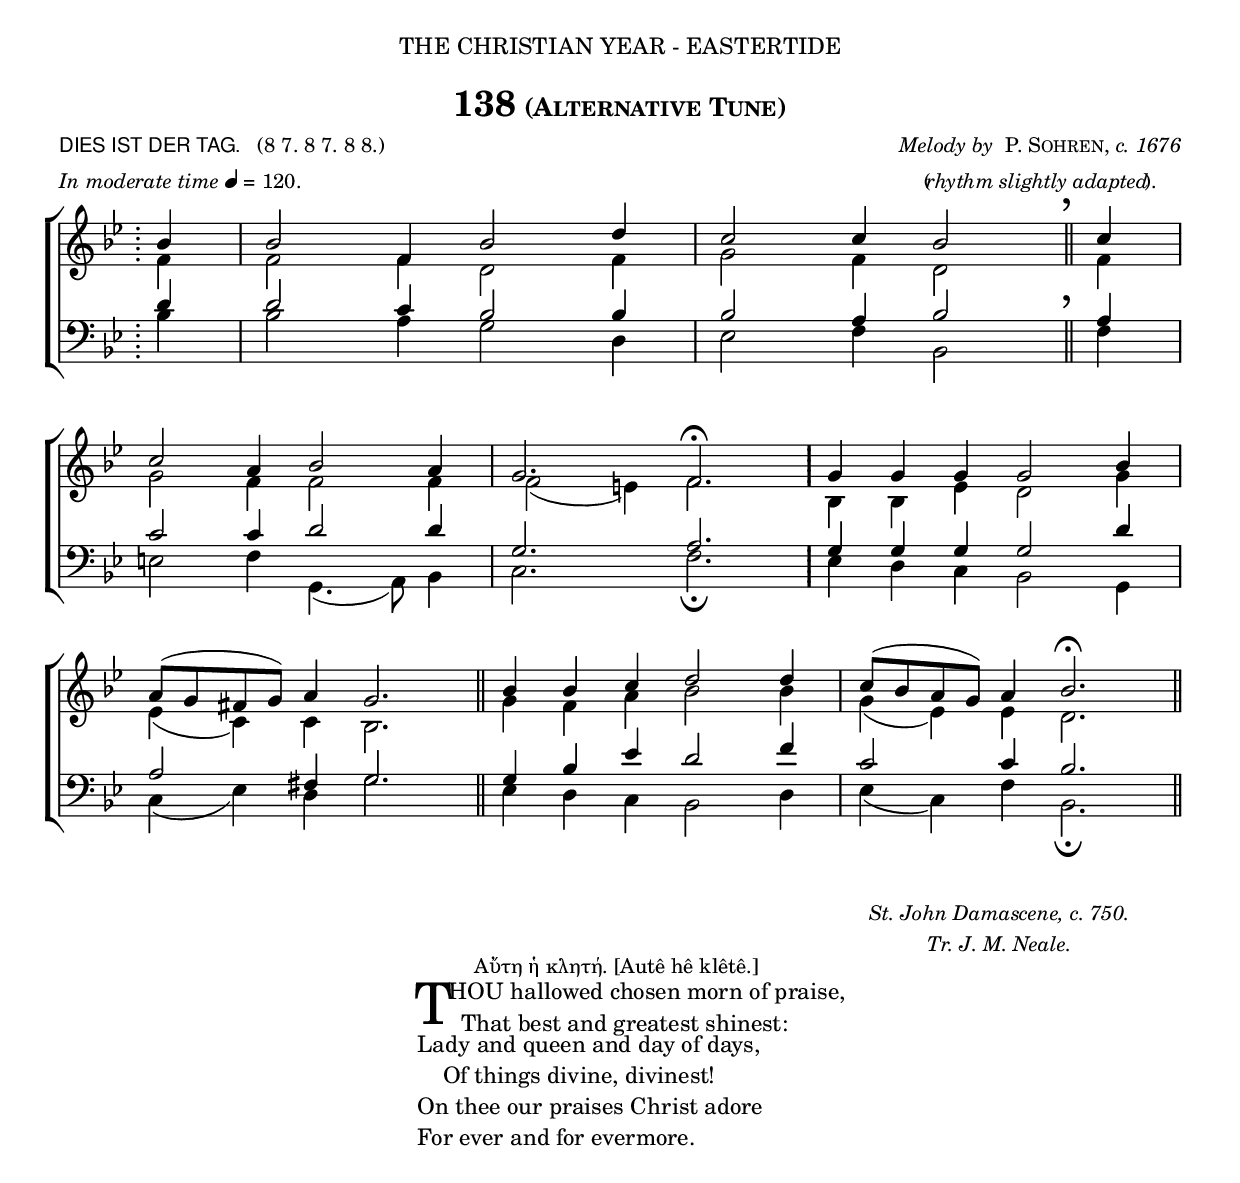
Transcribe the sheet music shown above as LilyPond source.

%%%% 225.png
%%%% Hymn 138 Alternative Tune. Dies ist der tag.  Thou hallowed chosen morn of praise
%%%% Rev 3.

\version "2.10"

\header {

  dedication = \markup { \center-align { "THE CHRISTIAN YEAR - EASTERTIDE"

        \hspace #0.1 }} 

  title = \markup { "138" \large \smallCaps "(Alternative Tune)" }

  meter = \markup { \small {\column {  \line { \sans {"DIES IST DER TAG."} \hspace #1 \roman {"(8 7. 8 7. 8 8.)" }}
                                       \line { \italic {In moderate time} \general-align #Y #DOWN \note #"4" #0.5 = 120.}
                                  }
                  }}
 
  arranger =  \markup { \small {\center-align {
                            \line { \italic "Melody by " \smallCaps "P. Sohren," \italic "c. 1676" }
                            \line { "(" \hspace #-1 \italic "rhythm slightly adapted" \hspace #-1 ")." }
                } } }

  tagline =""

}

%%%%%%%%%%%%%%%%%%%%%%%%%%%% Macros

%%% generates the breathmarks
breathmark = { \override Score.RehearsalMark #'break-visibility = #begin-of-line-invisible
	\override Score.RehearsalMark #'Y-offset = #'4.0
	\override Score.RehearsalMark #'X-offset = #'-0.5
	\mark \markup {\fontsize #4 ","}
}


%%% prints a repeat sign glyph comprising 4 dots. Used only to begin a repeat at the start of a piece where \bar ":" does not work      
fdstartrepeat =  {\once \override Staff.BarLine #'stencil = #ly:text-interface::print 
                  \once \override Staff.BarLine #'text = \markup  { \line { \hspace #0 \override #'(baseline-skip . 1.0) 
                                                                    \raise #1.4 \column { \with-color #black { 
                                                                    \fontsize #2 . \fontsize #2 . \fontsize #2 . \fontsize #2 .} }
                  } }   
                 \bar "|:"}
                 
%%% prints a repeat sign glyph comprising 4 dots and two thin bars
fdendrepeat = {\once \override Staff.BarLine #'stencil = #ly:text-interface::print 
                \once \override Staff.BarLine #'text = \markup  {  \line { \raise #1.4 \override #'(baseline-skip . 1.0)  \column { \with-color #black {  \fontsize #2 . \fontsize #2 . \fontsize #2 . \fontsize #2 .} }
                                                                   \hspace #-1 \filled-box #'(0 . 0.15) #'(-2 . 2) #0
                                                                   \hspace #-0.9 \filled-box #'(0 . 0.15) #'(-2 . 2) #0
        } }     
        \bar "||"} 


              
%%%%%%%%%%%%%%%%%%%%%%%%% end of macro definitions

%%% SATB voices

global = {
  \time 3/2
  \key bes \major
  \set Staff.midiInstrument = "church organ"
}

soprano = \relative c' { 
  \tag #'repeatpart { \fdstartrepeat \partial 4 bes'4 | bes2 f4 bes2 d4 | c2 c4 bes2 \breathmark \bar "||" c4 | \break
  c2 a4 bes2 a4 | g2. f2.^\fermata \fdendrepeat } \tag #'remainder { g4 g g g2 bes4 | \break
  a8([ g fis g]) a4 g2. \bar "||" bes4 bes c d2 d4 | c8([ bes a g]) a4 bes2. ^\fermata \bar "||" }
}

alto = \relative c' { 
  \tag #'repeatpart { \fdstartrepeat f4 | f2 f4 d2 f4 | g2 f4 d2 \bar "||" f4 | \break
  g2 f4 f2 f4 | f2( e4) f2. \fdendrepeat } \tag #'remainder { bes,4 bes ees d2 g4 | \break
  ees4( c) c bes2. \bar "||" g'4 f a bes2 bes4 | g4( ees) ees d2. \bar "||" }
}

tenor = \relative c { \clef bass
  \tag #'repeatpart { \fdstartrepeat d'4 | d2 c4 bes2 bes4 | bes2 a4 bes2 \bar "||" a4 | \break
  c2 c4 d2 d4 | g,2. a2. \fdendrepeat } \tag #'remainder { g4 g g g2 d'4 | \break
  a2 fis4 g2. \bar "||" g4 bes ees d2 f4 | c2 c4 bes2. \bar "||" }
}

bass = \relative c { \clef bass
  \tag #'repeatpart { \fdstartrepeat bes'4 | bes2 a4 g2 d4 | ees2 f4 bes,2 \bar "||" f'4 | \break
  e2 f4 g,4.( a8) bes4 | c2. f2. _\fermata \fdendrepeat } \tag #'remainder { ees4 d c bes2 g4 | \break
  c4( ees) d g2. \bar "||" ees4 d c bes2 d4 | ees4( c) f bes,2. _\fermata \bar "||"  }
}


#(ly:set-option 'point-and-click #f)


\paper {
  #(set-paper-size "a4")
%  annotate-spacing = ##t
  print-page-number = ##f
  ragged-last-bottom = ##t
  ragged-bottom = ##t
}

\book {

\score{
\new ChoirStaff 
<<
  \context Staff = upper << 
        \context Voice = sopranos { \voiceOne \global \soprano }
        \context Voice = altos    { \voiceTwo \global \alto }

                              >>
  \context Staff = lower <<
        \context Voice = tenors { \voiceOne \global \tenor }
        \context Voice = basses { \voiceTwo \global \bass }
                              >>
>>
\layout {
        indent=0
        \context { \Score \remove "Bar_number_engraver" }
        \context { \Staff \remove "Time_signature_engraver" }
        \context { \Score \remove "Mark_engraver"  }
        \context { \Staff \consists "Mark_engraver"  }
        } %% close layout

} %%% end score bracket

%%% A separate score block to unfold repeats and generate Hymn Midi     

\score{
\new ChoirStaff 
<<
  \context Staff = upper << 
        \context Voice = sopranos { \voiceOne \global \keepWithTag #'repeatpart \soprano \soprano }
        \context Voice = altos    { \voiceTwo \global \keepWithTag #'repeatpart \alto \alto }
                              >>
  \context Staff = lower <<
        \context Voice = tenors { \voiceOne \global \keepWithTag #'repeatpart \tenor \tenor }
        \context Voice = basses { \voiceTwo \global \keepWithTag #'repeatpart \bass \bass }
                              >>
>>

\midi { \context { \Score tempoWholesPerMinute = #(ly:make-moment 120 4)}} 

} %%% end Hymn midi Score 


%%% Lyric attribution

\markup { \hspace #78 \small { \center-align { \line { \italic "St. John Damascene, c. 750." }  
                                               \line {\italic "Tr. J. M. Neale." }
}}}


\markup { \hspace #40 \small { "Αὔτη ἡ κλητή." "[Autê hê klêtê.]" }}

%%% Main lyrics markup block
  
\markup { \hspace #32 %%add space as necc. to center the column
                      \column { %%% verse 1 is a column of 2 lines  
                          \line { \hspace #2.2 \column { \lower #2.4 \fontsize #8 "T" }   %%Drop Cap goes here
                                  \hspace #-1.0    %% adjust this if other letters are too far from Drop Cap
                                  \column  { \raise #0.0 "HOU hallowed chosen morn of praise,"
                                                         "  That best and greatest shinest:" } }          
                          \line {  \hspace #2.5  %%adjust hspace until this line left edge is flush with Drop Cap
                                   \lower  #1.56  %%adjust this until the line spacing looks right
                                   \column {   
					   "Lady and queen and day of days,"
					   "    Of things divine, divinest!"
					   "On thee our praises Christ adore"
					   "For ever and for evermore."
                                        }}

	      }	%%% end super column	
}	  
			

%%%fake score block to occupy space and force a pagebreak.  Can't think of a better way of doing this.
\score{
        {s4 }
\header { breakbefore = ##f piece = ##f opus = ##f tagline = ##f }
\layout{        
        \context { \Staff
                \remove Time_signature_engraver
                \remove Key_engraver
                \remove Clef_engraver
                \remove Staff_symbol_engraver
}}}

%%% second page
%%% continuation of  lyrics

\markup { \hspace #32   %%add space as necc. to center the column
          \column { 
		\hspace #1 
                \line { "2  "
                           \column {         
				   "Come, let us taste the Vine's new fruit,"
				   "    For heavenly joy preparing;"
				   "To-day the branches with the Root"
				   "    In Resurrection sharing:"
				   "Whom as true God our hymns adore"
				   "For ever and for evermore."
				   "      " %%% add vertical spacing between verses
                        }}
                  \line { "3  "
                    \column {        
			    "Rise, Sion, rise! and looking forth,"
			    "    Behold thy children round thee!"
			    "From east and west, from south and north,"
			    "    Thy scattered sons have found thee;"
			    "And in thy bosom Christ adore"
			    "For ever and for evermore."
			    "      " %%% add vertical spacing between verses
                        }}
                \line {"4. "
                    \column {        
			    "O Father, O co-equal Son,"
			    "    O co-eternal Spirit,"
			    "In persons Three, in substance One,"
			    "    And One in power and merit;"
			    "In thee baptized, we thee adore"
			    "For ever and for evermore.     Amen."
                }}
          }
} %%% lyric markup bracket


%% Amen score block

\score{
  \new ChoirStaff
   <<
        \context Staff = upper \with { fontSize = #-3  \override StaffSymbol #'staff-space = #(magstep -2) }  
                              << 
        \context Voice = "sopranos" { \relative c' { \clef treble \global \voiceOne bes'1 bes  \bar "||" }}
        \context Voice = "altos"    { \relative c' { \clef treble \global \voiceTwo ees1 d \bar "||" }}
                              >>

	\context Lyrics \lyricsto "altos" {\override LyricText #'font-size = #-1  A -- men. }

        \context Staff = lower \with { fontSize = #-3  \override StaffSymbol #'staff-space = #(magstep -2) }  
                               << 
        \context Voice = "tenors" { \relative c { \clef bass \global \voiceThree g'1 f \bar "||" }}
        \context Voice = "basses" { \relative c { \clef bass \global \voiceFour  ees1 bes \bar "||" }}
                                >> 
  >>                          

\header { breakbefore = ##f piece = " " opus = " " }

\layout { 

   \context { 
        \Score timing = ##f }
        ragged-right = ##t
        indent = 15\cm
   \context { \Staff \remove Time_signature_engraver }

       } %% close layout

%%%%%%%%%%%%%% Amen Midi

\midi { \context { \Score tempoWholesPerMinute = #(ly:make-moment 120 4) }} 
}

} %%% book bracket

